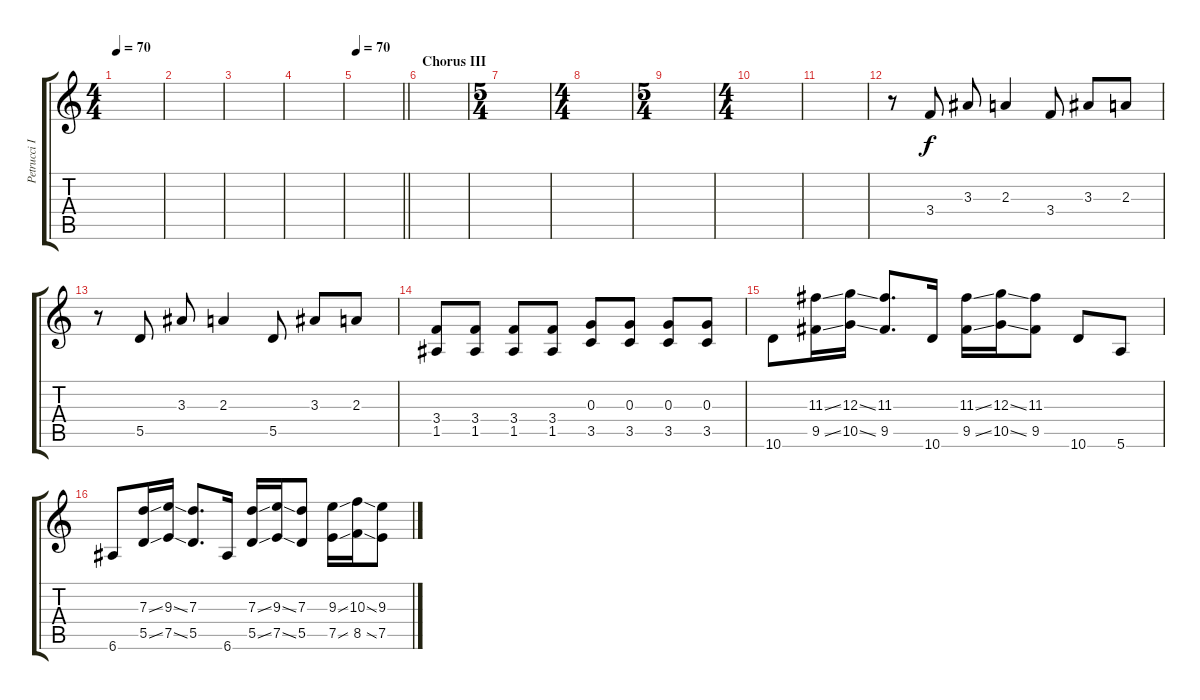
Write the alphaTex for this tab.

\track ("Petrucci II and Solos" "Petrucci I") {instrument electricguitarjazz}
\staff {score tabs}
\tuning (E4 B3 G3 D3 A2 E2) {hide}
\ts (4 4)
\tempo 70
\clef g2
\ks c
|
|
|
|
\tempo 70
\barLineRight lightlight
|
\section ("" "Chorus III")
|
\ts (5 4)
|
\ts (4 4)
|
\ts (5 4)
|
\ts (4 4)
|
|
r.8{volume 13 instrument distortionguitar} 3.4.8 3.3.8 2.3.4 3.4.8 3.3.8 2.3.8 |
r.8 5.5.8 3.3.8 2.3.4 5.5.8 3.3.8 2.3.8 |
(3.4 1.5).8 (3.4 1.5).8 (3.4 1.5).8 (3.4 1.5).8 (0.3 3.5).8 (0.3 3.5).8 (0.3 3.5).8 (0.3 3.5).8 |
10.6.8 (11.3{ss} 9.5{ss}).16 (12.3{ss} 10.5{ss}).16 (11.3 9.5).8{d} 10.6.16 (11.3{ss} 9.5{ss}).16 (12.3{ss} 10.5{ss}).16 (11.3 9.5).8 10.6.8 5.6.8 |
6.6.8 (7.3{ss} 5.5{ss}).16 (9.3{ss} 7.5{ss}).16 (7.3 5.5).8{d} 6.6.16 (7.3{ss} 5.5{ss}).16 (9.3{ss} 7.5{ss}).16 (7.3 5.5).8 (9.3{ss} 7.5{ss}).16 (10.3{ss} 8.5{ss}).16 (9.3 7.5).8
